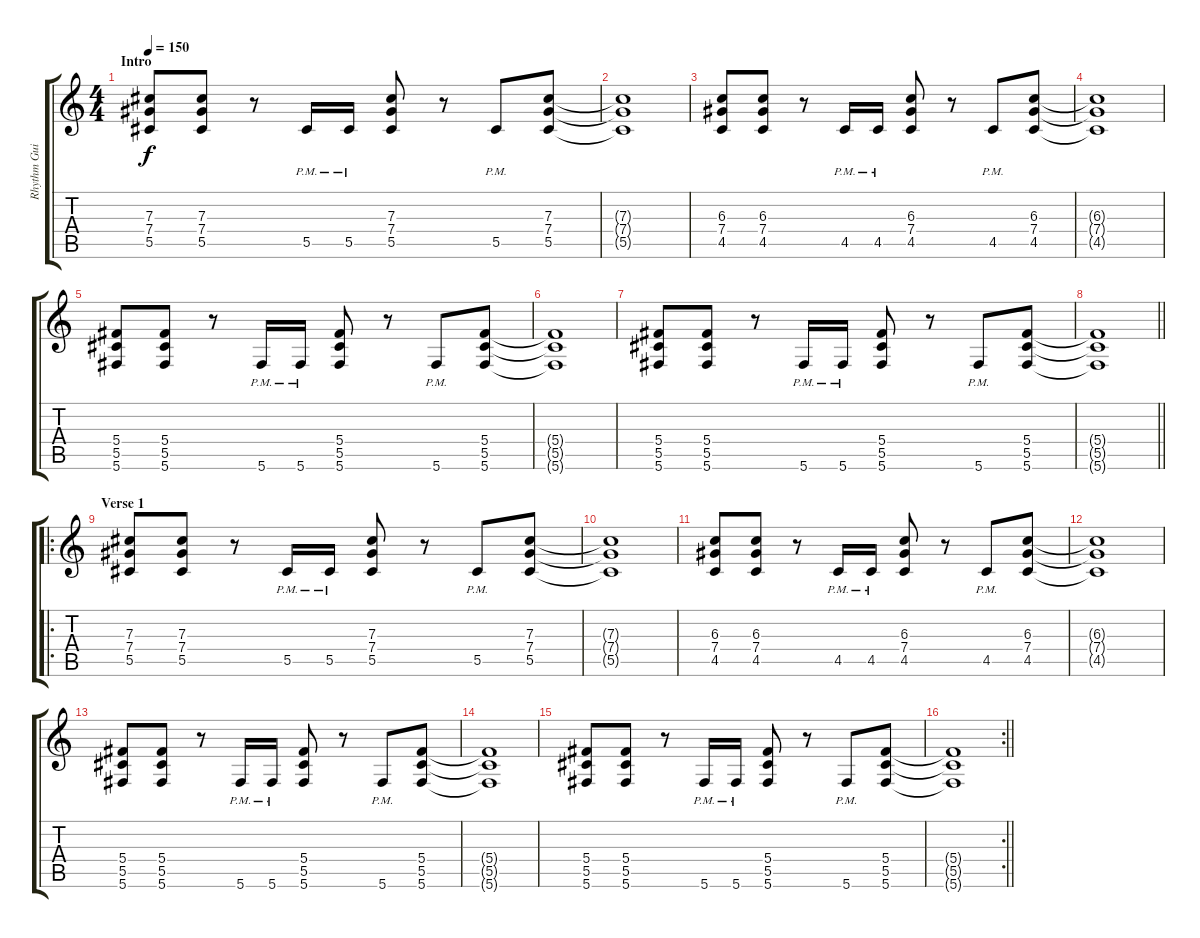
\track ("Rhythm Guitar" "Rhythm Gui") {instrument overdrivenguitar}
\staff {score tabs}
\tuning (Eb4 Bb3 Gb3 Db3 Ab2 Db2) {hide}
\ts (4 4)
\section ("" "Intro")
\tempo 150
\clef g2
\ks c
(7.3 7.4 5.5).8{dy f instrument overdrivenguitar} (7.3 7.4 5.5).8 r.8 5.5{pm}.16 5.5{pm}.16 (7.3 7.4 5.5).8 r.8 5.5{pm}.8 (7.3 7.4 5.5).8 |
(7.3{t} 7.4{t} 5.5{t}).1 |
(6.3 7.4 4.5).8 (6.3 7.4 4.5).8 r.8 4.5{pm}.16 4.5{pm}.16 (6.3 7.4 4.5).8 r.8 4.5{pm}.8 (6.3 7.4 4.5).8 |
(6.3{t} 7.4{t} 4.5{t}).1 |
(5.4 5.5 5.6).8 (5.4 5.5 5.6).8 r.8 5.6{pm}.16 5.6{pm}.16 (5.4 5.5 5.6).8 r.8 5.6{pm}.8 (5.4 5.5 5.6).8 |
(5.4{t} 5.5{t} 5.6{t}).1 |
(5.4 5.5 5.6).8 (5.4 5.5 5.6).8 r.8 5.6{pm}.16 5.6{pm}.16 (5.4 5.5 5.6).8 r.8 5.6{pm}.8 (5.4 5.5 5.6).8 |
\barLineRight lightlight
(5.4{t} 5.5{t} 5.6{t}).1 |
\ro
\section ("" "Verse 1")
(7.3 7.4 5.5).8 (7.3 7.4 5.5).8 r.8 5.5{pm}.16 5.5{pm}.16 (7.3 7.4 5.5).8 r.8 5.5{pm}.8 (7.3 7.4 5.5).8 |
(7.3{t} 7.4{t} 5.5{t}).1 |
(6.3 7.4 4.5).8 (6.3 7.4 4.5).8 r.8 4.5{pm}.16 4.5{pm}.16 (6.3 7.4 4.5).8 r.8 4.5{pm}.8 (6.3 7.4 4.5).8 |
(6.3{t} 7.4{t} 4.5{t}).1 |
(5.4 5.5 5.6).8 (5.4 5.5 5.6).8 r.8 5.6{pm}.16 5.6{pm}.16 (5.4 5.5 5.6).8 r.8 5.6{pm}.8 (5.4 5.5 5.6).8 |
(5.4{t} 5.5{t} 5.6{t}).1 |
(5.4 5.5 5.6).8 (5.4 5.5 5.6).8 r.8 5.6{pm}.16 5.6{pm}.16 (5.4 5.5 5.6).8 r.8 5.6{pm}.8 (5.4 5.5 5.6).8 |
\rc 2
\barLineRight lightlight
(5.4{t} 5.5{t} 5.6{t}).1
